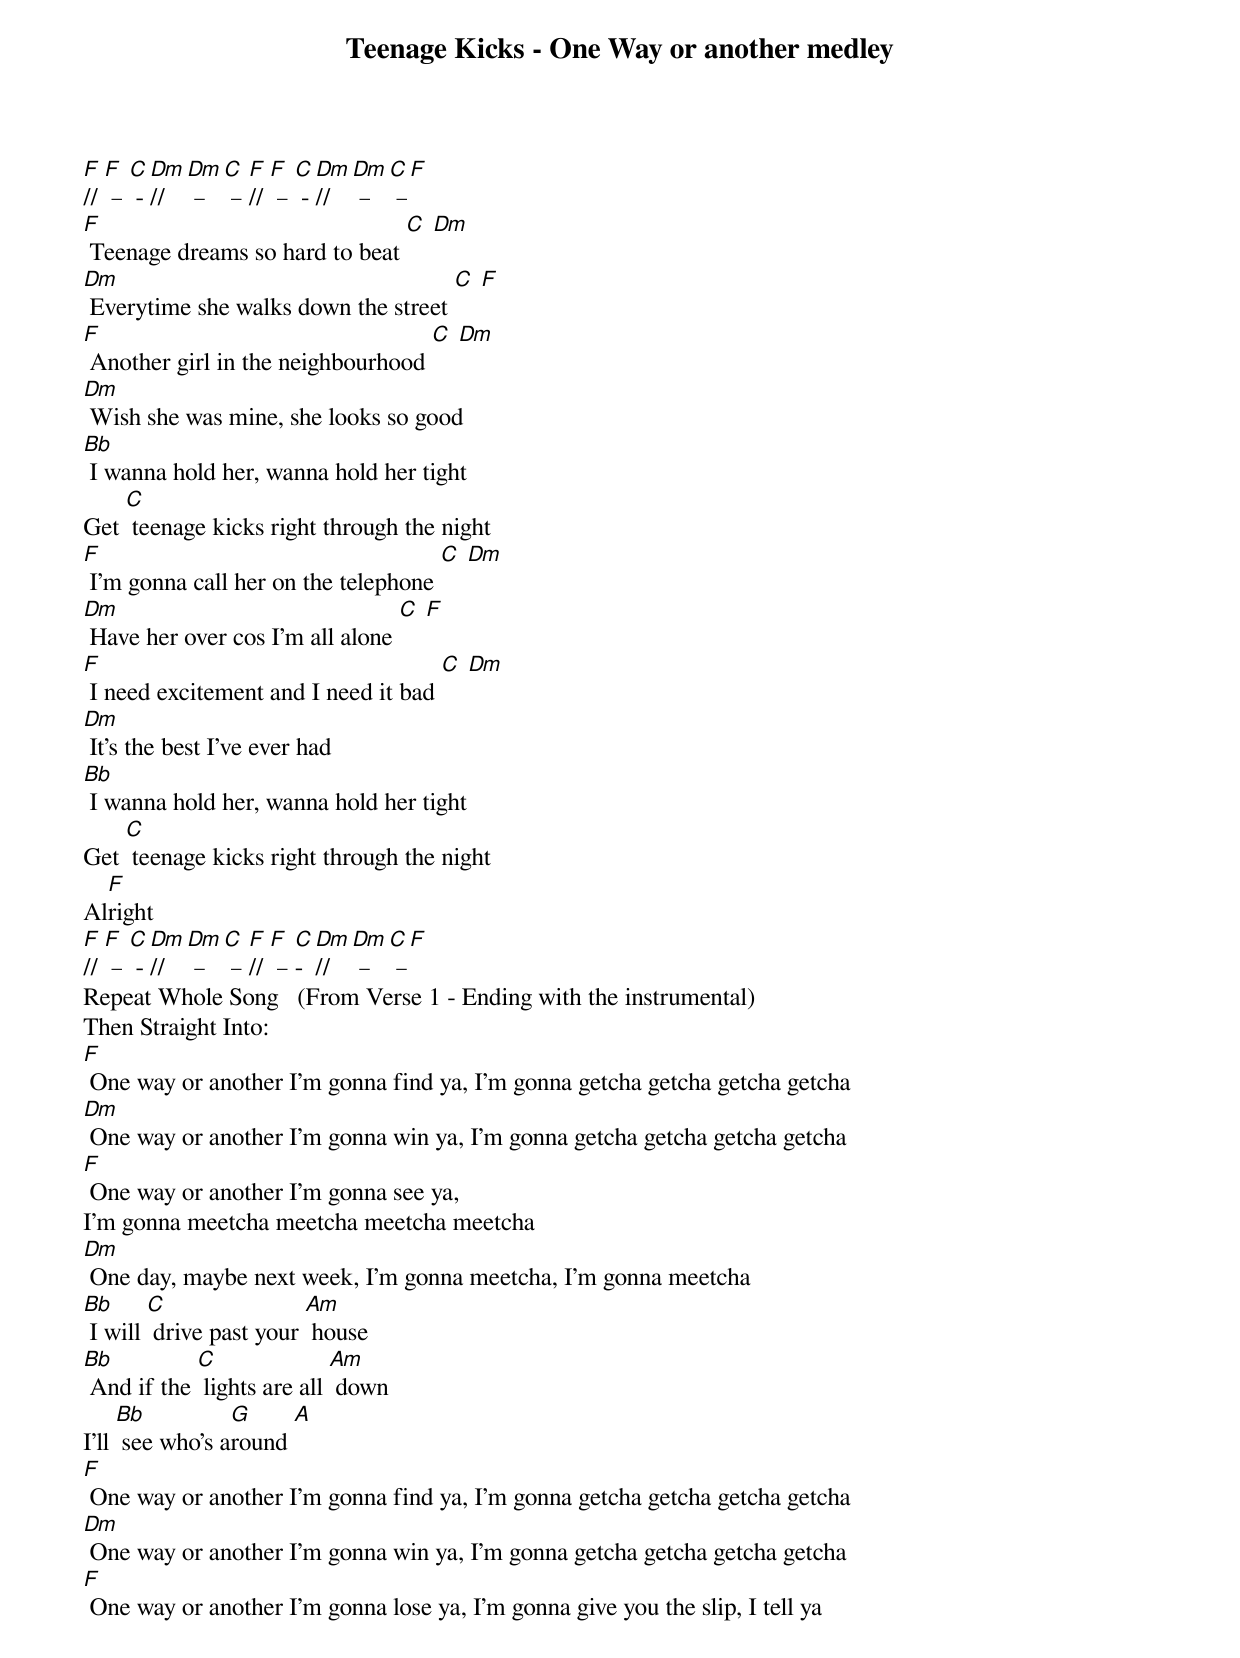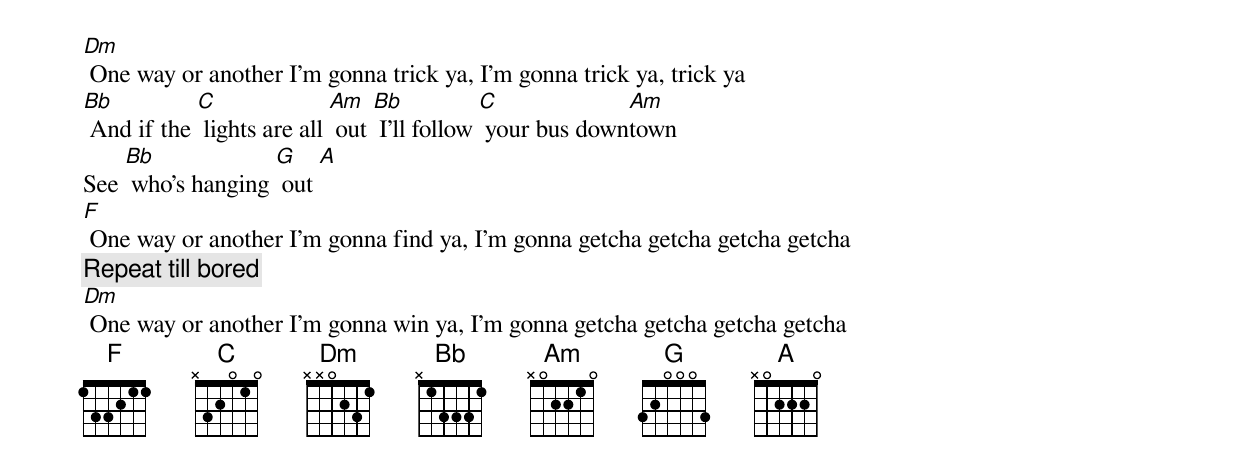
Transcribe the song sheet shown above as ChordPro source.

{t: Teenage Kicks - One Way or another medley }
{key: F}
[F]// [F] – [C] - [Dm]// [Dm] – [C] – [F]// [F] – [C] - [Dm]// [Dm] – [C] –[F]
{c: }
[F] Teenage dreams so hard to beat [C] [Dm]
[Dm] Everytime she walks down the street [C] [F]
[F] Another girl in the neighbourhood [C] [Dm]
[Dm] Wish she was mine, she looks so good
{c: }
[Bb] I wanna hold her, wanna hold her tight
Get [C] teenage kicks right through the night
{c: }
[F] I'm gonna call her on the telephone [C] [Dm]
[Dm] Have her over cos I'm all alone [C] [F]
[F] I need excitement and I need it bad [C] [Dm]
[Dm] It's the best I've ever had
{c: }
[Bb] I wanna hold her, wanna hold her tight
Get [C] teenage kicks right through the night
Al[F]right
{c: }
[F]// [F] – [C] - [Dm]// [Dm] – [C] – [F]// [F] – [C]- [Dm]// [Dm] – [C] –[F]
{c: }
Repeat Whole Song   (From Verse 1 - Ending with the instrumental)
Then Straight Into:
{c: }
[F] One way or another I'm gonna find ya, I'm gonna getcha getcha getcha getcha
[Dm] One way or another I'm gonna win ya, I'm gonna getcha getcha getcha getcha
[F] One way or another I'm gonna see ya,
I'm gonna meetcha meetcha meetcha meetcha
[Dm] One day, maybe next week, I'm gonna meetcha, I'm gonna meetcha
{c: }
[Bb] I will [C] drive past your [Am] house
[Bb] And if the [C] lights are all [Am] down
I'll [Bb] see who's a[G]round [A]
{c: }
[F] One way or another I'm gonna find ya, I'm gonna getcha getcha getcha getcha
[Dm] One way or another I'm gonna win ya, I'm gonna getcha getcha getcha getcha
[F] One way or another I'm gonna lose ya, I'm gonna give you the slip, I tell ya
[Dm] One way or another Iʼm gonna trick ya, Iʼm gonna trick ya, trick ya
{c: }
[Bb] And if the [C] lights are all [Am] out [Bb] I'll follow [C] your bus down[Am]town
See [Bb] who's hanging [G] out [A]
[F] One way or another I'm gonna find ya, I'm gonna getcha getcha getcha getcha
{c: Repeat till bored}
[Dm] One way or another I'm gonna win ya, I’m gonna getcha getcha getcha getcha
